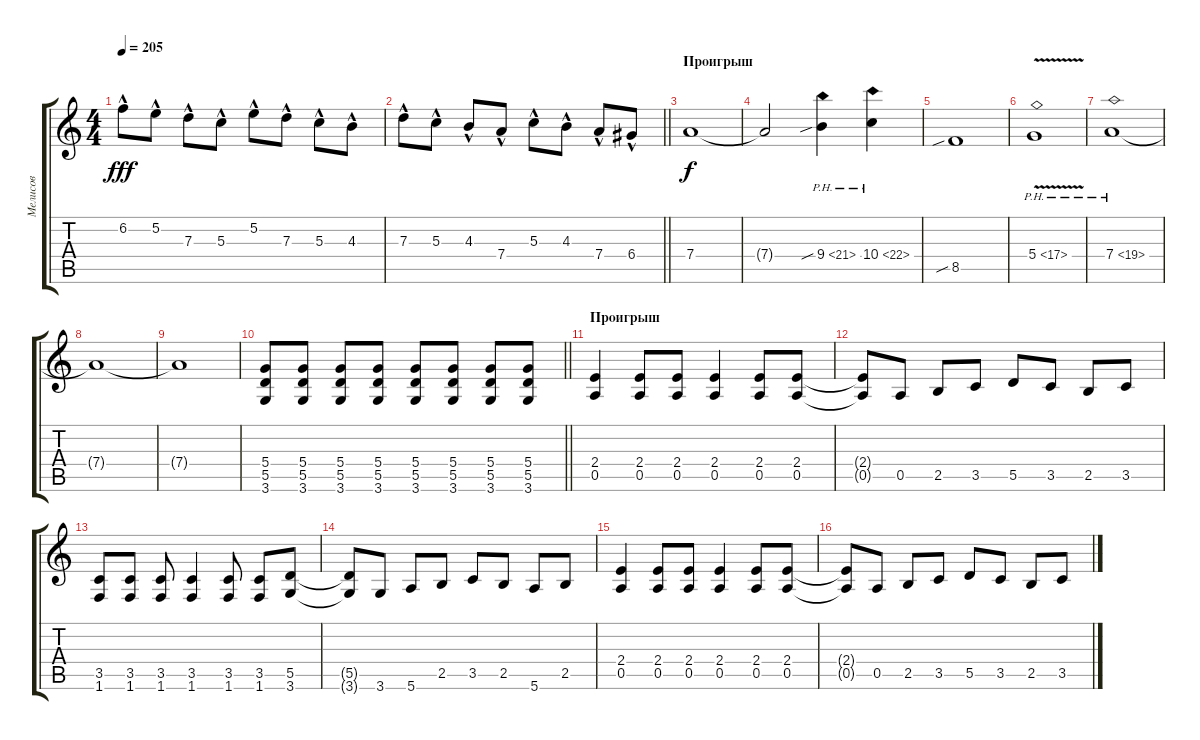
\track ("Мелисов" "Мелисов") {instrument overdrivenguitar}
\staff {score tabs}
\tuning (E4 B3 G3 D3 A2 E2) {hide}
\ts (4 4)
\tempo 205
\clef g2
\ks c
6.2{hac}.8{dy fff} 5.2{hac}.8 7.3{hac}.8 5.3{hac}.8 5.2{hac}.8 7.3{hac}.8 5.3{hac}.8 4.3{hac}.8 |
\barLineRight lightlight
7.3{hac}.8 5.3{hac}.8 4.3{hac}.8 7.4{hac}.8 5.3{hac}.8 4.3{hac}.8 7.4{hac}.8 6.4{hac}.8 |
\section ("" "Проигрыш")
7.4.1{dy f} |
7.4{t}.2 9.4{ph 12 sib}.4 10.4{ph 12}.4 |
8.5{sib}.1 |
5.4{ph 12 v}.1 |
7.4{ph 12}.1 |
7.4{t}.1 |
7.4{t}.1 |
\barLineRight lightlight
(5.4 5.5 3.6).8 (5.4 5.5 3.6).8 (5.4 5.5 3.6).8 (5.4 5.5 3.6).8 (5.4 5.5 3.6).8 (5.4 5.5 3.6).8 (5.4 5.5 3.6).8 (5.4 5.5 3.6).8 |
\section ("" "Проигрыш")
(2.4 0.5).4 (2.4 0.5).8 (2.4 0.5).8 (2.4 0.5).4 (2.4 0.5).8 (2.4 0.5).8 |
(2.4{t} 0.5{t}).8 0.5.8 2.5.8 3.5.8 5.5.8 3.5.8 2.5.8 3.5.8 |
(3.5 1.6).8 (3.5 1.6).8 (3.5 1.6).8 (3.5 1.6).4 (3.5 1.6).8 (3.5 1.6).8 (5.5 3.6).8 |
(5.5{t} 3.6{t}).8 3.6.8 5.6.8 2.5.8 3.5.8 2.5.8 5.6.8 2.5.8 |
(2.4 0.5).4 (2.4 0.5).8 (2.4 0.5).8 (2.4 0.5).4 (2.4 0.5).8 (2.4 0.5).8 |
(2.4{t} 0.5{t}).8 0.5.8 2.5.8 3.5.8 5.5.8 3.5.8 2.5.8 3.5.8
